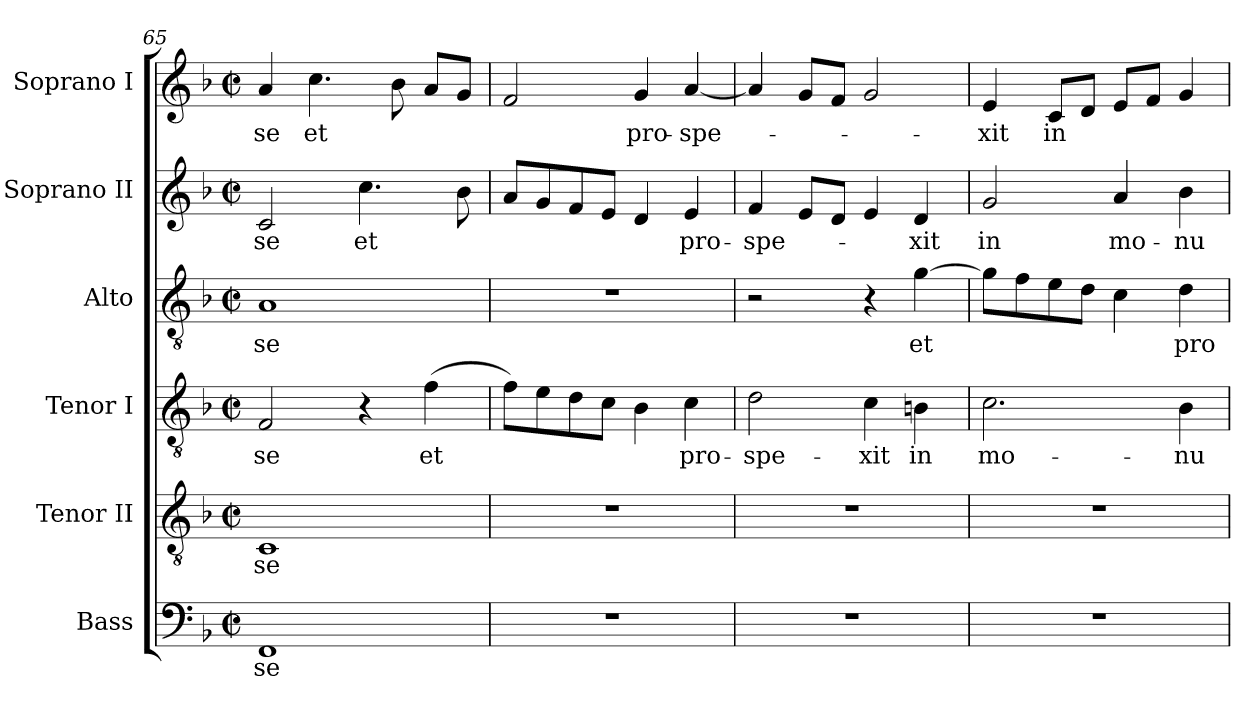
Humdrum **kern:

**kern	**text	**kern	**text	**kern	**text	**kern	**text	**kern	**text	**kern	**text
*part6	*part6	*part5	*part5	*part4	*part4	*part3	*part3	*part2	*part2	*part1	*part1
*staff6	*staff6	*staff5	*staff5	*staff4	*staff4	*staff3	*staff3	*staff2	*staff2	*staff1	*staff1
*I"Bass	*	*I"Tenor II	*	*I"Tenor I	*	*I"Alto	*	*I"Soprano II	*	*I"Soprano I	*
*I'B.	*	*I'T. II	*	*I'T.	*	*I'A.	*	*	*	*	*
*clefF4	*	*clefGv2	*	*clefGv2	*	*clefGv2	*	*clefG2	*	*clefG2	*
*	*	*ITrd7c12	*	*ITrd7c12	*	*	*	*	*	*	*
*k[b-]	*	*k[b-]	*	*k[b-]	*	*k[b-]	*	*k[b-]	*	*k[b-]	*
*F:	*	*F:	*	*F:	*	*F:	*	*F:	*	*F:	*
*M2/2	*	*M2/2	*	*M2/2	*	*M2/2	*	*M2/2	*	*M2/2	*
*met(c|)	*	*met(c|)	*	*met(c|)	*	*met(c|)	*	*met(c|)	*	*met(c|)	*
=65	=65	=65	=65	=65	=65	=65	=65	=65	=65	=65	=65
!	!LO:LY:b:color=#000000	!	!	!	!	!	!	!	!	!	!
!	!	!	!LO:LY:b:color=#000000	!	!	!	!	!	!	!	!
!	!	!	!	!	!LO:LY:b:color=#000000	!	!	!	!	!	!
!	!	!	!	!	!	!	!LO:LY:b:color=#000000	!	!	!	!
!	!	!	!	!	!	!	!	!	!LO:LY:b:color=#000000	!	!
!	!	!	!	!	!	!	!	!	!	!	!LO:LY:b:color=#000000
1FFi	se	1CCi	se	2FFi/	se	1Ai	se	2ci/	se	4ai/	se
!	!	!	!	!	!	!	!	!	!	!	!LO:LY:b:color=#000000
.	.	.	.	.	.	.	.	.	.	4.cci\	et
!	!	!	!	!	!	!	!	!	!LO:LY:b:color=#000000	!	!
.	.	.	.	4r	.	.	.	4.cci\	et	.	.
.	.	.	.	.	.	.	.	.	.	8b-i\	.
!	!	!	!	!	!LO:LY:b:color=#000000	!	!	!	!	!	!
.	.	.	.	(4Fi\	et	.	.	.	.	8ai/L	.
.	.	.	.	.	.	.	.	8b-i\	.	8gi/J	.
!!LO:LB:g=z
=66	=66	=66	=66	=66	=66	=66	=66	=66	=66	=66	=66
1r	.	1r	.	8Fi\L)	.	1r	.	8ai/L	.	2fi/	.
.	.	.	.	8Ei\	.	.	.	8gi/	.	.	.
.	.	.	.	8Di\	.	.	.	8fi/	.	.	.
.	.	.	.	8Ci\J	.	.	.	8ei/J	.	.	.
!	!	!	!	!	!	!	!	!	!	!	!LO:LY:b:color=#000000
.	.	.	.	4BB-i\	.	.	.	4di/	.	4gi/	pro-
!	!	!	!	!	!LO:LY:b:color=#000000	!	!	!	!	!	!
!	!	!	!	!	!	!	!	!	!LO:LY:b:color=#000000	!	!
!	!	!	!	!	!	!	!	!	!	!	!LO:LY:b:color=#000000
.	.	.	.	4Ci\	pro-	.	.	4ei/	pro-	[<4ai/	-spe-
=67	=67	=67	=67	=67	=67	=67	=67	=67	=67	=67	=67
!	!	!	!	!	!LO:LY:b:color=#000000	!	!	!	!	!	!
!	!	!	!	!	!	!	!	!	!LO:LY:b:color=#000000	!	!
1r	.	1r	.	2Di\	-spe-	2r	.	4fi/	-spe-	4ai/]	.
.	.	.	.	.	.	.	.	8ei/L	.	8gi/L	.
.	.	.	.	.	.	.	.	8di/J	.	8fi/J	.
!	!	!	!	!	!LO:LY:b:color=#000000	!	!	!	!	!	!
.	.	.	.	4Ci\	-xit	4r	.	4ei/	.	2gi/	.
!	!	!	!	!	!LO:LY:b:color=#000000	!	!	!	!	!	!
!	!	!	!	!	!	!	!LO:LY:b:color=#000000	!	!	!	!
!	!	!	!	!	!	!	!	!	!LO:LY:b:color=#000000	!	!
.	.	.	.	4BBni\	in	[>4gi\	et	4di/	-xit	.	.
=68	=68	=68	=68	=68	=68	=68	=68	=68	=68	=68	=68
!	!	!	!	!	!LO:LY:b:color=#000000	!	!	!	!	!	!
!	!	!	!	!	!	!	!	!	!LO:LY:b:color=#000000	!	!
!	!	!	!	!	!	!	!	!	!	!	!LO:LY:b:color=#000000
1r	.	1r	.	2.Ci\	mo-	8gi\L]	.	2gi/	in	4ei/	-xit
.	.	.	.	.	.	8fi\	.	.	.	.	.
!	!	!	!	!	!	!	!	!	!	!	!LO:LY:b:color=#000000
.	.	.	.	.	.	8ei\	.	.	.	8ci/L	in
.	.	.	.	.	.	8di\J	.	.	.	8di/J	.
!	!	!	!	!	!	!	!	!	!LO:LY:b:color=#000000	!	!
.	.	.	.	.	.	4ci\	.	4ai/	mo-	8ei/L	.
.	.	.	.	.	.	.	.	.	.	8fi/J	.
!	!	!	!	!	!LO:LY:b:color=#000000	!	!	!	!	!	!
!	!	!	!	!	!	!	!LO:LY:b:color=#000000	!	!	!	!
!	!	!	!	!	!	!	!	!	!LO:LY:b:color=#000000	!	!
.	.	.	.	4BB-i\	-nu-	4di\	pro-	4b-i\	-nu-	4gi/	.
=	=	=	=	=	=	=	=	=	=	=	=
*-	*-	*-	*-	*-	*-	*-	*-	*-	*-	*-	*-
